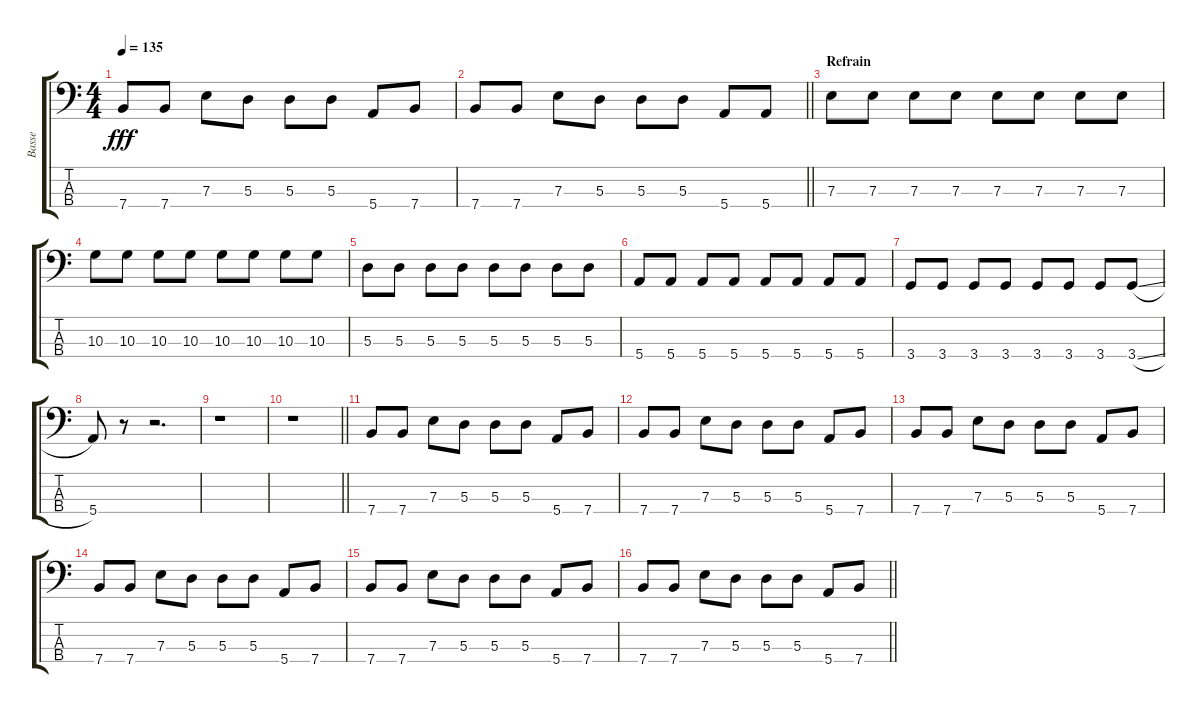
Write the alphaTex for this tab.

\track ("Basse" "Basse") {instrument electricbassfinger}
\staff {score tabs}
\tuning (G2 D2 A1 E1) {hide}
\ts (4 4)
\tempo 135
\clef f4
\ks c
7.4.8{dy fff} 7.4.8 7.3.8 5.3.8 5.3.8 5.3.8 5.4.8 7.4.8 |
\barLineRight lightlight
7.4.8 7.4.8 7.3.8 5.3.8 5.3.8 5.3.8 5.4.8 5.4.8 |
\section ("" "Refrain")
7.3.8 7.3.8 7.3.8 7.3.8 7.3.8 7.3.8 7.3.8 7.3.8 |
10.3.8 10.3.8 10.3.8 10.3.8 10.3.8 10.3.8 10.3.8 10.3.8 |
5.3.8 5.3.8 5.3.8 5.3.8 5.3.8 5.3.8 5.3.8 5.3.8 |
5.4.8 5.4.8 5.4.8 5.4.8 5.4.8 5.4.8 5.4.8 5.4.8 |
3.4.8 3.4.8 3.4.8 3.4.8 3.4.8 3.4.8 3.4.8 3.4{sl}.8 |
5.4.8 r.8 r.2{d} |
r.1 |
\barLineRight lightlight
r.1 |
\section ("" "")
7.4.8 7.4.8 7.3.8 5.3.8 5.3.8 5.3.8 5.4.8 7.4.8 |
7.4.8 7.4.8 7.3.8 5.3.8 5.3.8 5.3.8 5.4.8 7.4.8 |
7.4.8 7.4.8 7.3.8 5.3.8 5.3.8 5.3.8 5.4.8 7.4.8 |
7.4.8 7.4.8 7.3.8 5.3.8 5.3.8 5.3.8 5.4.8 7.4.8 |
7.4.8 7.4.8 7.3.8 5.3.8 5.3.8 5.3.8 5.4.8 7.4.8 |
\barLineRight lightlight
7.4.8 7.4.8 7.3.8 5.3.8 5.3.8 5.3.8 5.4.8 7.4.8
